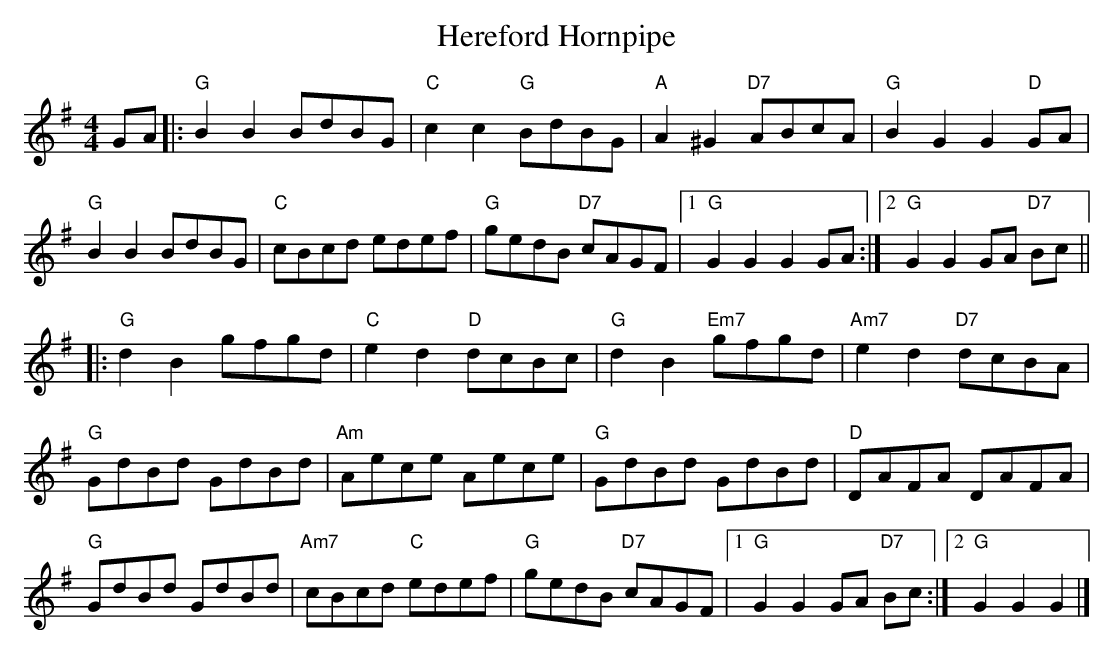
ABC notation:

X:1
T:Hereford Hornpipe
L:1/4
M:4/4
K:G
V:1
G/A/ |: "G" B B B/d/B/G/ | "C" c c "G" B/d/B/G/ | "A" A ^G "D7" A/B/c/A/ |  "G" B G G "D" G/A/ |
"G" B B B/d/B/G/ | "C" c/B/c/d/ e/d/e/f/ | "G" g/e/d/B/ "D7" c/A/G/F/ |1  "G" G G G G/A/ :|2 "G" G G G/A/ "D7"B/c/ ||
|:"G" d B g/f/g/d/ | "C" e d "D" d/c/B/c/ |  "G" d B "Em7" g/f/g/d/ | "Am7" e d "D7" d/c/B/A/ |
"G" G/d/B/d/ G/d/B/d/ | "Am" A/e/c/e/ A/e/c/e/ |  "G" G/d/B/d/ G/d/B/d/ | "D" D/A/F/A/ D/A/F/A/ |
"G" G/d/B/d/ G/d/B/d/ | "Am7" c/B/c/d/ "C" e/d/e/f/ |  "G" g/e/d/B/ "D7" c/A/G/F/ |1 "G" G G G/A/ "D7"B/c/ :|2 "G" G G G |]
